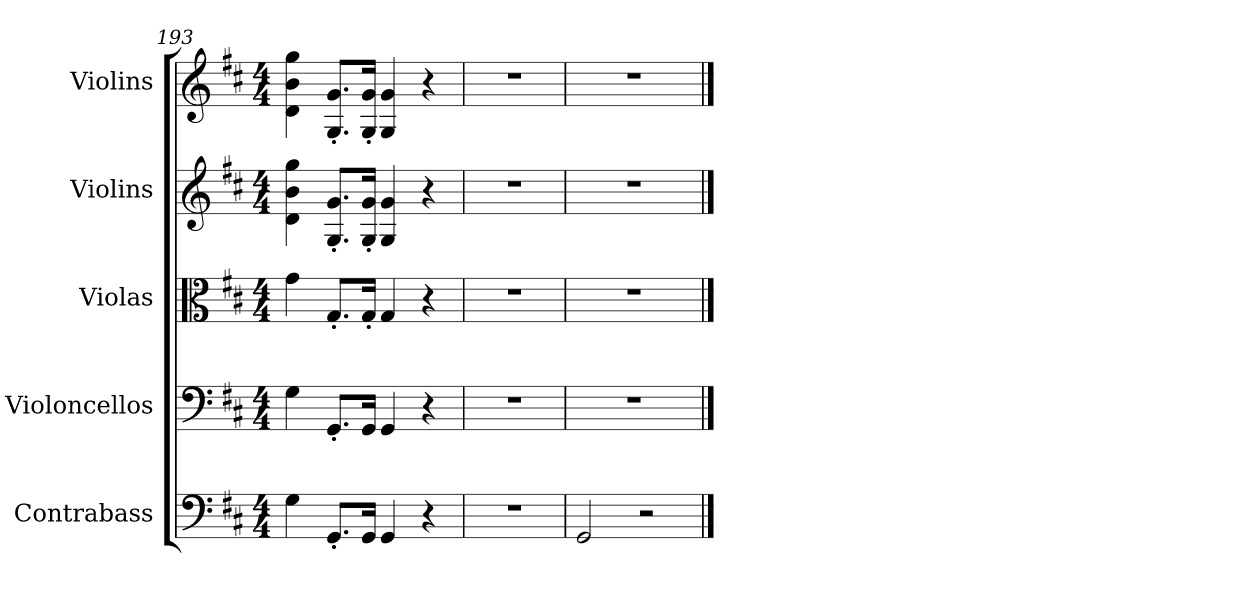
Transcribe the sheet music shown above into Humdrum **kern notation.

**kern	**kern	**kern	**kern	**kern
*part5	*part4	*part3	*part2	*part1
*staff5	*staff4	*staff3	*staff2	*staff1
*I"Contrabass	*I"Violoncellos	*I"Violas	*I"Violins	*I"Violins
*I'Cb.	*I'Vcs.	*I'Vlas.	*I'Vlns.	*I'Vlns.
*clefF4	*clefF4	*clefC3	*clefG2	*clefG2
*ITrd7c12	*	*	*	*
*k[f#c#]	*k[f#c#]	*k[f#c#]	*k[f#c#]	*k[f#c#]
*M4/4	*M4/4	*M4/4	*M4/4	*M4/4
*MM115	*MM115	*MM115	*MM115	*MM115
=193	=193	=193	=193	=193
4GG\	4G\	4g\	4d\ 4b\ 4gg\	4d\ 4b\ 4gg\
8.GGG'/L	8.GG'/L	8.G'/L	8.G/' 8.g/'L	8.G/' 8.g/'L
16GGG/Jk	16GG/Jk	16G'/Jk	16G/' 16g/'Jk	16G/' 16g/'Jk
4GGG/	4GG/	4G/	4G/ 4g/	4G/ 4g/
4r	4r	4r	4r	4r
=194	=194	=194	=194	=194
1r	1r	1r	1r	1r
!!LO:PB:g=z
=195	=195	=195	=195	=195
2GGG/	1r	1r	1r	1r
2r	.	.	.	.
==	==	==	==	==
*-	*-	*-	*-	*-
